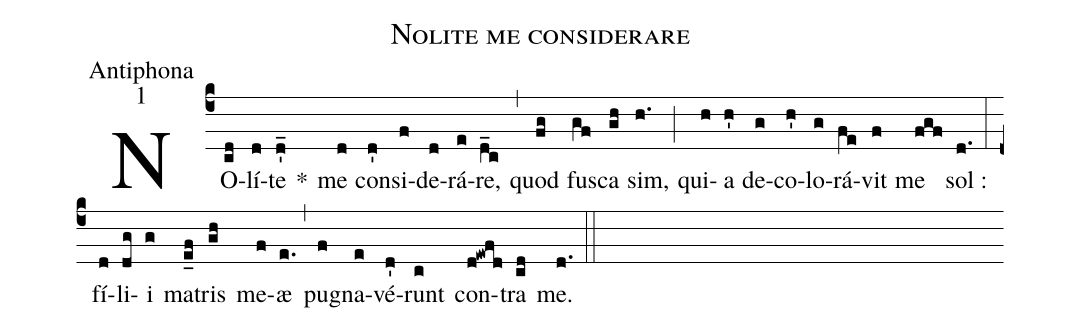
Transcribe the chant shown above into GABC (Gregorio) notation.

name:Nolite me considerare;
office-part:Antiphona;
mode:1;
%%
(c4) NO(cd)lí(d)te(d'_) *() me(d) con(d')si(f)de(d)rá(e)re,(d_c) (,) quod(fg) fu(gf)sca(gh) sim,(h.) (;) qui(h)a(h') de(g)co(h')lo(g)rá(fe)vit(f) me(fgf) sol :(d.) (:) fí(d)li(dg)i(g) ma(e_f)tris(gh) me(f)æ(e.) (,) pu(f)gna(e)vé(d')runt(c) con(d!ewfd)tra(cd) me.(d.) (::)
